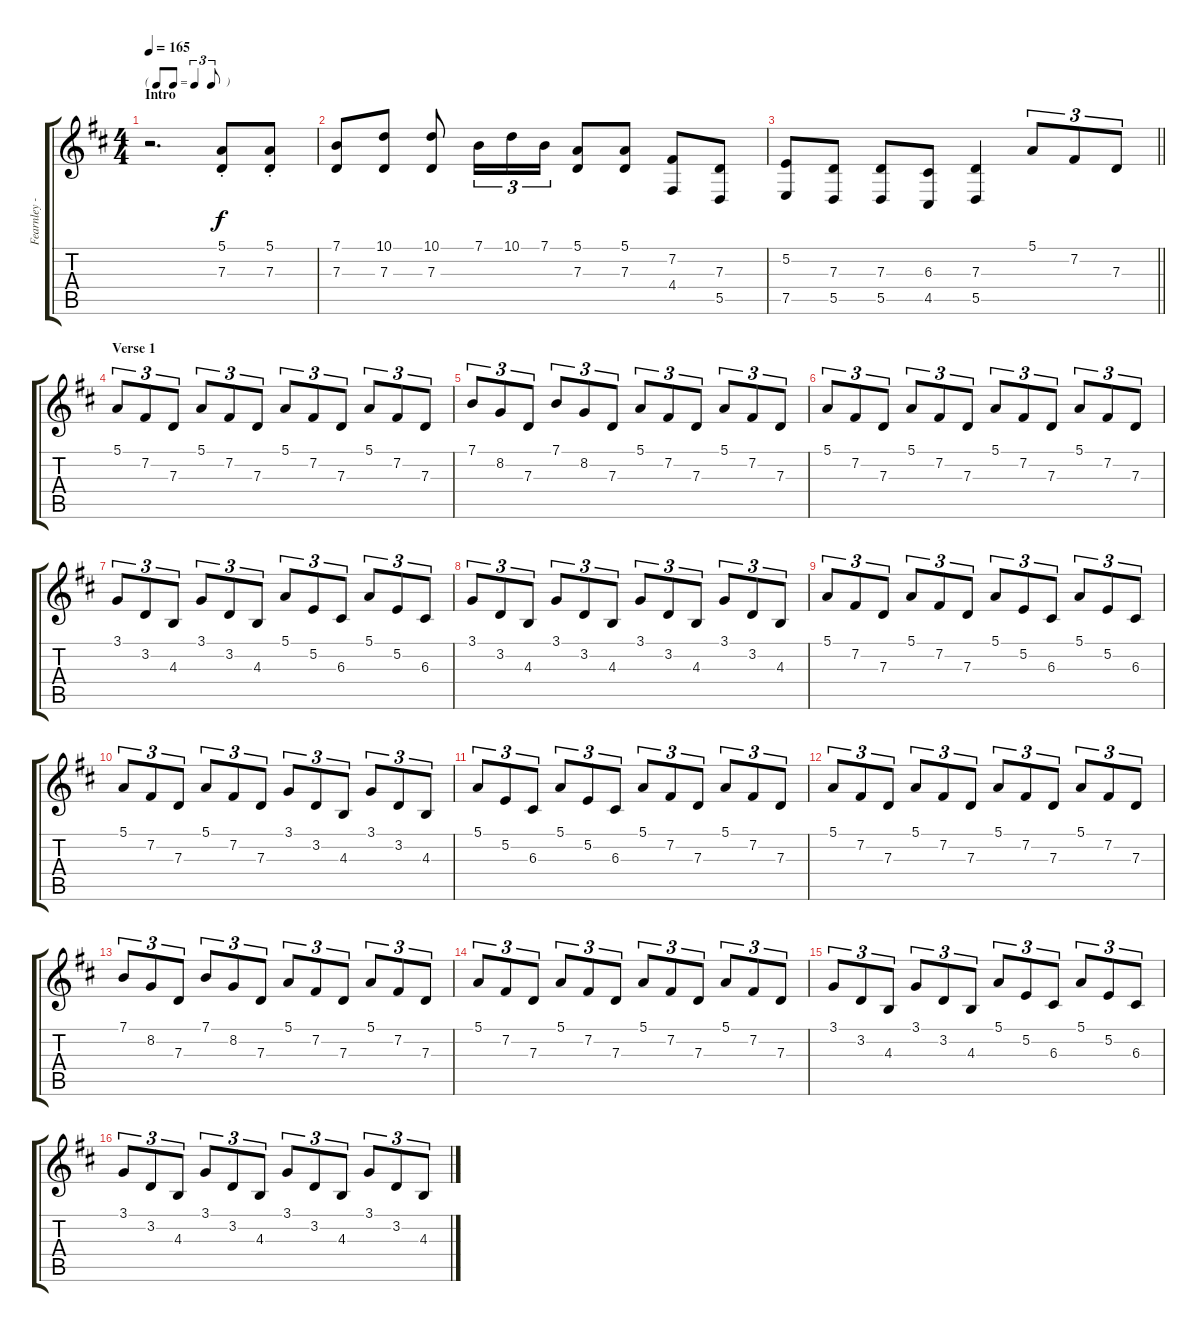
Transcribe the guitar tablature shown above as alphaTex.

\track ("Fearnley - Accordion" "Fearnley -") {instrument accordion}
\staff {score tabs}
\tuning (E4 B3 G3 D3 A2 E2) {hide}
\ts (4 4)
\tf triplet8th
\section ("" "Intro")
\tempo 165
\clef g2
\ks d
r.2{d dy f instrument accordion} (5.1{st} 7.3{st}).8 (5.1{st} 7.3{st}).8 |
(7.1 7.3).8 (10.1 7.3).8 (10.1 7.3).8 7.1.16{tu (3 2)} 10.1.16{tu (3 2)} 7.1.16{tu (3 2)} (5.1 7.3).8 (5.1 7.3).8 (7.2 4.4).8 (7.3 5.5).8 |
\barLineRight lightlight
(5.2 7.5).8 (7.3 5.5).8 (7.3 5.5).8 (6.3 4.5).8 (7.3 5.5).4 5.1.8{tu (3 2)} 7.2.8{tu (3 2)} 7.3.8{tu (3 2)} |
\section ("" "Verse 1")
5.1.8{tu (3 2)} 7.2.8{tu (3 2)} 7.3.8{tu (3 2)} 5.1.8{tu (3 2)} 7.2.8{tu (3 2)} 7.3.8{tu (3 2)} 5.1.8{tu (3 2)} 7.2.8{tu (3 2)} 7.3.8{tu (3 2)} 5.1.8{tu (3 2)} 7.2.8{tu (3 2)} 7.3.8{tu (3 2)} |
7.1.8{tu (3 2)} 8.2.8{tu (3 2)} 7.3.8{tu (3 2)} 7.1.8{tu (3 2)} 8.2.8{tu (3 2)} 7.3.8{tu (3 2)} 5.1.8{tu (3 2)} 7.2.8{tu (3 2)} 7.3.8{tu (3 2)} 5.1.8{tu (3 2)} 7.2.8{tu (3 2)} 7.3.8{tu (3 2)} |
5.1.8{tu (3 2)} 7.2.8{tu (3 2)} 7.3.8{tu (3 2)} 5.1.8{tu (3 2)} 7.2.8{tu (3 2)} 7.3.8{tu (3 2)} 5.1.8{tu (3 2)} 7.2.8{tu (3 2)} 7.3.8{tu (3 2)} 5.1.8{tu (3 2)} 7.2.8{tu (3 2)} 7.3.8{tu (3 2)} |
3.1.8{tu (3 2)} 3.2.8{tu (3 2)} 4.3.8{tu (3 2)} 3.1.8{tu (3 2)} 3.2.8{tu (3 2)} 4.3.8{tu (3 2)} 5.1.8{tu (3 2)} 5.2.8{tu (3 2)} 6.3.8{tu (3 2)} 5.1.8{tu (3 2)} 5.2.8{tu (3 2)} 6.3.8{tu (3 2)} |
3.1.8{tu (3 2)} 3.2.8{tu (3 2)} 4.3.8{tu (3 2)} 3.1.8{tu (3 2)} 3.2.8{tu (3 2)} 4.3.8{tu (3 2)} 3.1.8{tu (3 2)} 3.2.8{tu (3 2)} 4.3.8{tu (3 2)} 3.1.8{tu (3 2)} 3.2.8{tu (3 2)} 4.3.8{tu (3 2)} |
5.1.8{tu (3 2)} 7.2.8{tu (3 2)} 7.3.8{tu (3 2)} 5.1.8{tu (3 2)} 7.2.8{tu (3 2)} 7.3.8{tu (3 2)} 5.1.8{tu (3 2)} 5.2.8{tu (3 2)} 6.3.8{tu (3 2)} 5.1.8{tu (3 2)} 5.2.8{tu (3 2)} 6.3.8{tu (3 2)} |
5.1.8{tu (3 2)} 7.2.8{tu (3 2)} 7.3.8{tu (3 2)} 5.1.8{tu (3 2)} 7.2.8{tu (3 2)} 7.3.8{tu (3 2)} 3.1.8{tu (3 2)} 3.2.8{tu (3 2)} 4.3.8{tu (3 2)} 3.1.8{tu (3 2)} 3.2.8{tu (3 2)} 4.3.8{tu (3 2)} |
5.1.8{tu (3 2)} 5.2.8{tu (3 2)} 6.3.8{tu (3 2)} 5.1.8{tu (3 2)} 5.2.8{tu (3 2)} 6.3.8{tu (3 2)} 5.1.8{tu (3 2)} 7.2.8{tu (3 2)} 7.3.8{tu (3 2)} 5.1.8{tu (3 2)} 7.2.8{tu (3 2)} 7.3.8{tu (3 2)} |
5.1.8{tu (3 2)} 7.2.8{tu (3 2)} 7.3.8{tu (3 2)} 5.1.8{tu (3 2)} 7.2.8{tu (3 2)} 7.3.8{tu (3 2)} 5.1.8{tu (3 2)} 7.2.8{tu (3 2)} 7.3.8{tu (3 2)} 5.1.8{tu (3 2)} 7.2.8{tu (3 2)} 7.3.8{tu (3 2)} |
7.1.8{tu (3 2)} 8.2.8{tu (3 2)} 7.3.8{tu (3 2)} 7.1.8{tu (3 2)} 8.2.8{tu (3 2)} 7.3.8{tu (3 2)} 5.1.8{tu (3 2)} 7.2.8{tu (3 2)} 7.3.8{tu (3 2)} 5.1.8{tu (3 2)} 7.2.8{tu (3 2)} 7.3.8{tu (3 2)} |
5.1.8{tu (3 2)} 7.2.8{tu (3 2)} 7.3.8{tu (3 2)} 5.1.8{tu (3 2)} 7.2.8{tu (3 2)} 7.3.8{tu (3 2)} 5.1.8{tu (3 2)} 7.2.8{tu (3 2)} 7.3.8{tu (3 2)} 5.1.8{tu (3 2)} 7.2.8{tu (3 2)} 7.3.8{tu (3 2)} |
3.1.8{tu (3 2)} 3.2.8{tu (3 2)} 4.3.8{tu (3 2)} 3.1.8{tu (3 2)} 3.2.8{tu (3 2)} 4.3.8{tu (3 2)} 5.1.8{tu (3 2)} 5.2.8{tu (3 2)} 6.3.8{tu (3 2)} 5.1.8{tu (3 2)} 5.2.8{tu (3 2)} 6.3.8{tu (3 2)} |
3.1.8{tu (3 2)} 3.2.8{tu (3 2)} 4.3.8{tu (3 2)} 3.1.8{tu (3 2)} 3.2.8{tu (3 2)} 4.3.8{tu (3 2)} 3.1.8{tu (3 2)} 3.2.8{tu (3 2)} 4.3.8{tu (3 2)} 3.1.8{tu (3 2)} 3.2.8{tu (3 2)} 4.3.8{tu (3 2)}
